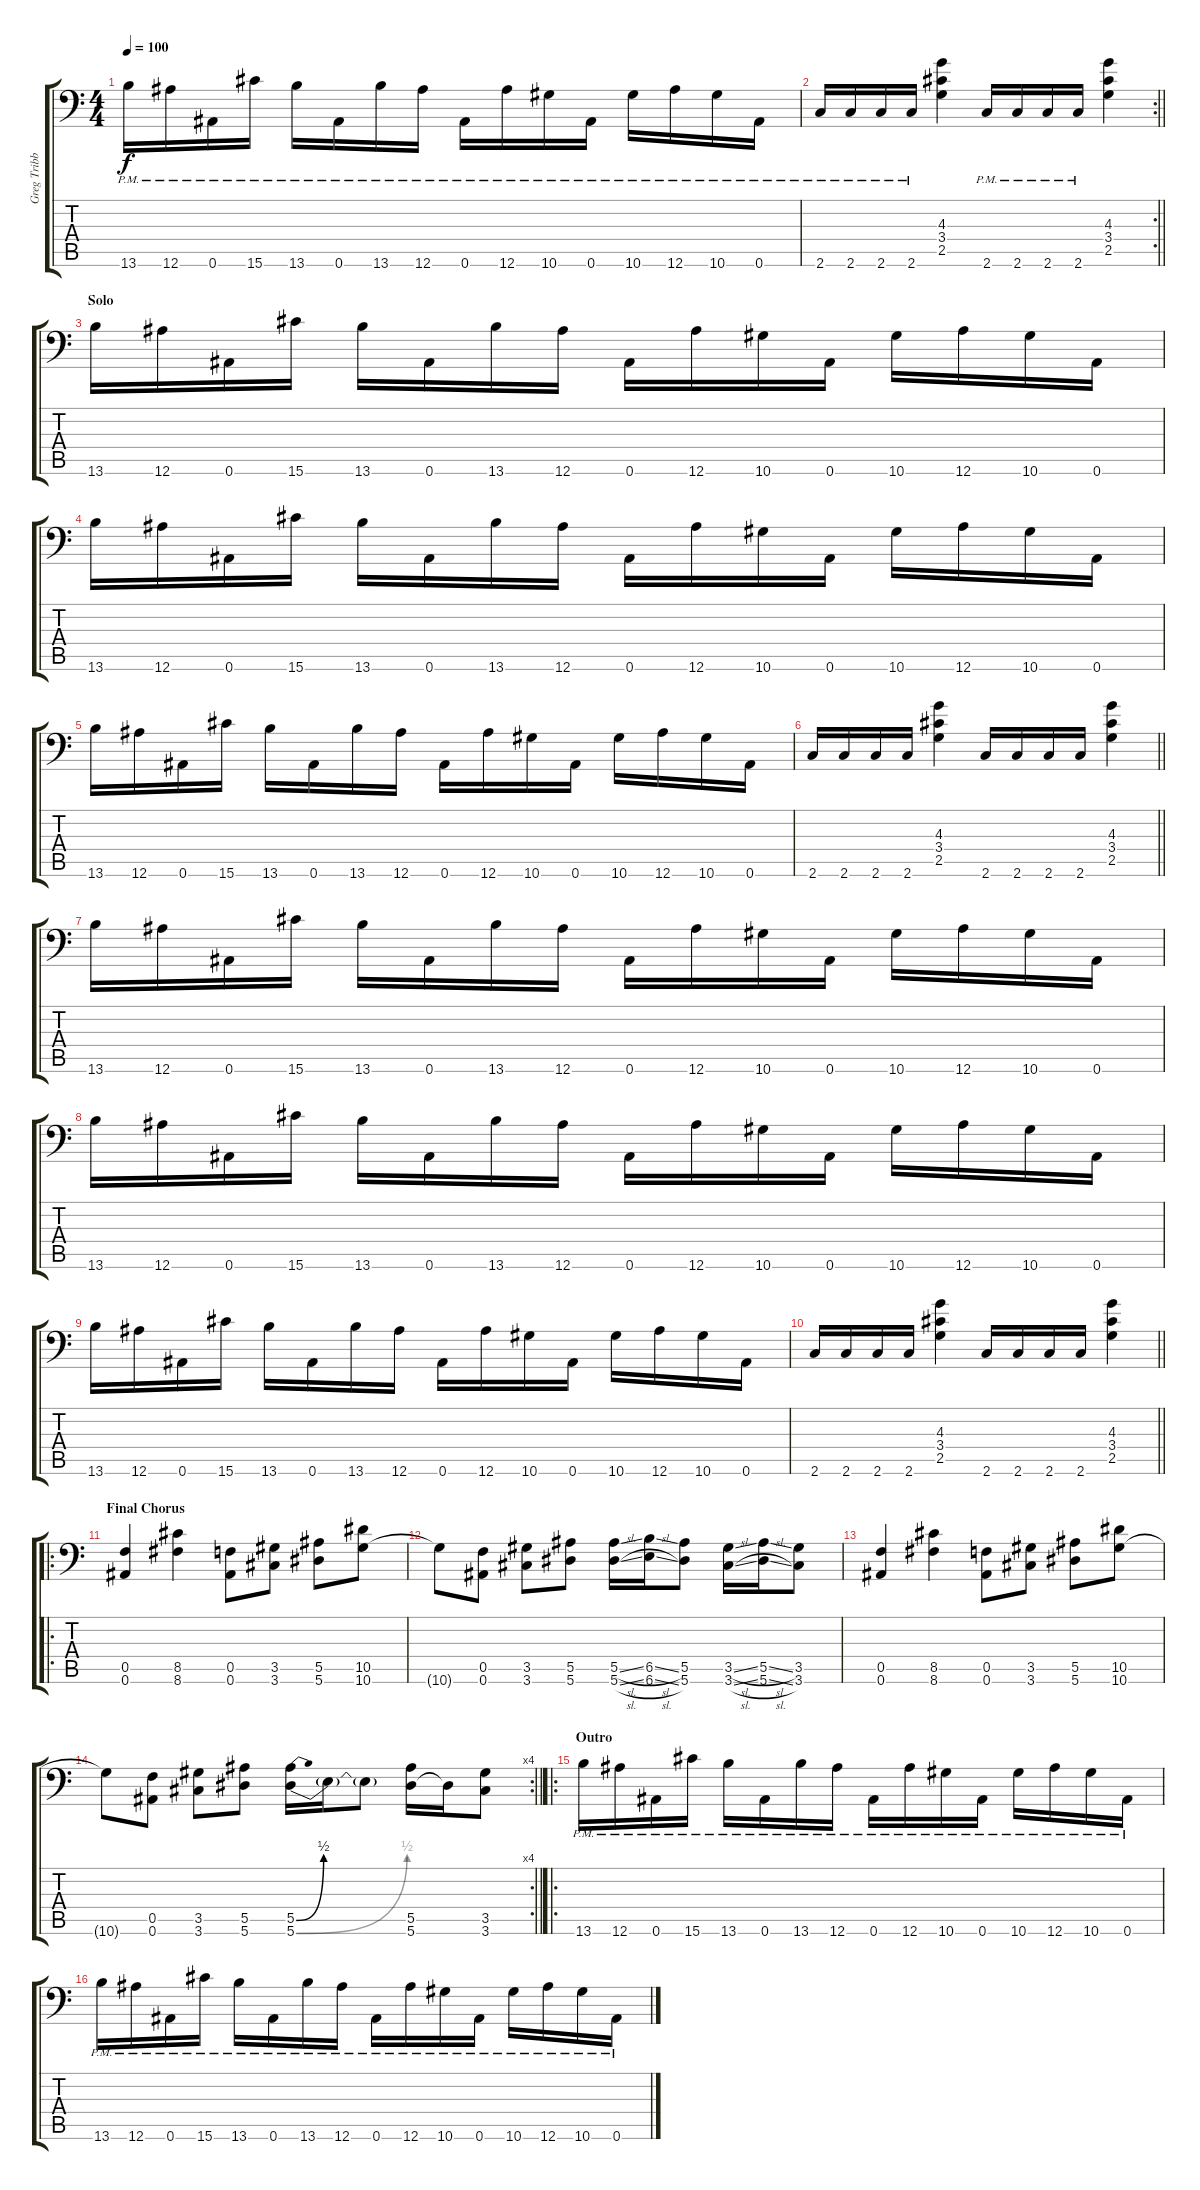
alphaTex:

\track ("Greg Tribbett" "Greg Tribb") {instrument overdrivenguitar}
\staff {score tabs}
\tuning (C4 G3 Eb3 Bb2 F2 Bb1) {hide}
\ts (4 4)
\tempo 100
\clef f4
\ks c
13.6{pm}.16{dy f} 12.6{pm}.16 0.6{pm}.16 15.6{pm}.16 13.6{pm}.16 0.6{pm}.16 13.6{pm}.16 12.6{pm}.16 0.6{pm}.16 12.6{pm}.16 10.6{pm}.16 0.6{pm}.16 10.6{pm}.16 12.6{pm}.16 10.6{pm}.16 0.6{pm}.16 |
\rc 2
\barLineRight lightlight
2.6{pm}.16 2.6{pm}.16 2.6{pm}.16 2.6{pm}.16 (4.3 3.4 2.5).4 2.6{pm}.16 2.6{pm}.16 2.6{pm}.16 2.6{pm}.16 (4.3 3.4 2.5).4 |
\section ("" "Solo")
13.6.16 12.6.16 0.6.16 15.6.16 13.6.16 0.6.16 13.6.16 12.6.16 0.6.16 12.6.16 10.6.16 0.6.16 10.6.16 12.6.16 10.6.16 0.6.16 |
13.6.16 12.6.16 0.6.16 15.6.16 13.6.16 0.6.16 13.6.16 12.6.16 0.6.16 12.6.16 10.6.16 0.6.16 10.6.16 12.6.16 10.6.16 0.6.16 |
13.6.16 12.6.16 0.6.16 15.6.16 13.6.16 0.6.16 13.6.16 12.6.16 0.6.16 12.6.16 10.6.16 0.6.16 10.6.16 12.6.16 10.6.16 0.6.16 |
\barLineRight lightlight
2.6.16 2.6.16 2.6.16 2.6.16 (4.3 3.4 2.5).4 2.6.16 2.6.16 2.6.16 2.6.16 (4.3 3.4 2.5).4 |
13.6.16 12.6.16 0.6.16 15.6.16 13.6.16 0.6.16 13.6.16 12.6.16 0.6.16 12.6.16 10.6.16 0.6.16 10.6.16 12.6.16 10.6.16 0.6.16 |
13.6.16 12.6.16 0.6.16 15.6.16 13.6.16 0.6.16 13.6.16 12.6.16 0.6.16 12.6.16 10.6.16 0.6.16 10.6.16 12.6.16 10.6.16 0.6.16 |
13.6.16 12.6.16 0.6.16 15.6.16 13.6.16 0.6.16 13.6.16 12.6.16 0.6.16 12.6.16 10.6.16 0.6.16 10.6.16 12.6.16 10.6.16 0.6.16 |
\barLineRight lightlight
2.6.16 2.6.16 2.6.16 2.6.16 (4.3 3.4 2.5).4 2.6.16 2.6.16 2.6.16 2.6.16 (4.3 3.4 2.5).4 |
\ro
\section ("" "Final Chorus")
(0.5 0.6).4 (8.5 8.6).4 (0.5 0.6).8 (3.5 3.6).8 (5.5 5.6).8 (10.5 10.6).8 |
10.6{t}.8 (0.5 0.6).8 (3.5 3.6).8 (5.5 5.6).8 (5.5{sl} 5.6{sl}).16 (6.5{sl} 6.6{sl}).16 (5.5 5.6).8 (3.5{sl} 3.6{sl}).16 (5.5{sl} 5.6{sl}).16 (3.5 3.6).8 |
(0.5 0.6).4 (8.5 8.6).4 (0.5 0.6).8 (3.5 3.6).8 (5.5 5.6).8 (10.5 10.6).8 |
\rc 4
\barLineRight lightlight
10.6{t}.8 (0.5 0.6).8 (3.5 3.6).8 (5.5 5.6).8 (5.5{be (bend 0 0 60 2)} 5.6{be (bend 0 0 60 2)}).16 5.6{t}.16 5.6{t}.8 (5.5 5.6).16 5.6{t}.16 (3.5 3.6).8 |
\ro
\section ("" "Outro")
13.6{pm}.16 12.6{pm}.16 0.6{pm}.16 15.6{pm}.16 13.6{pm}.16 0.6{pm}.16 13.6{pm}.16 12.6{pm}.16 0.6{pm}.16 12.6{pm}.16 10.6{pm}.16 0.6{pm}.16 10.6{pm}.16 12.6{pm}.16 10.6{pm}.16 0.6{pm}.16 |
13.6{pm}.16 12.6{pm}.16 0.6{pm}.16 15.6{pm}.16 13.6{pm}.16 0.6{pm}.16 13.6{pm}.16 12.6{pm}.16 0.6{pm}.16 12.6{pm}.16 10.6{pm}.16 0.6{pm}.16 10.6{pm}.16 12.6{pm}.16 10.6{pm}.16 0.6{pm}.16
